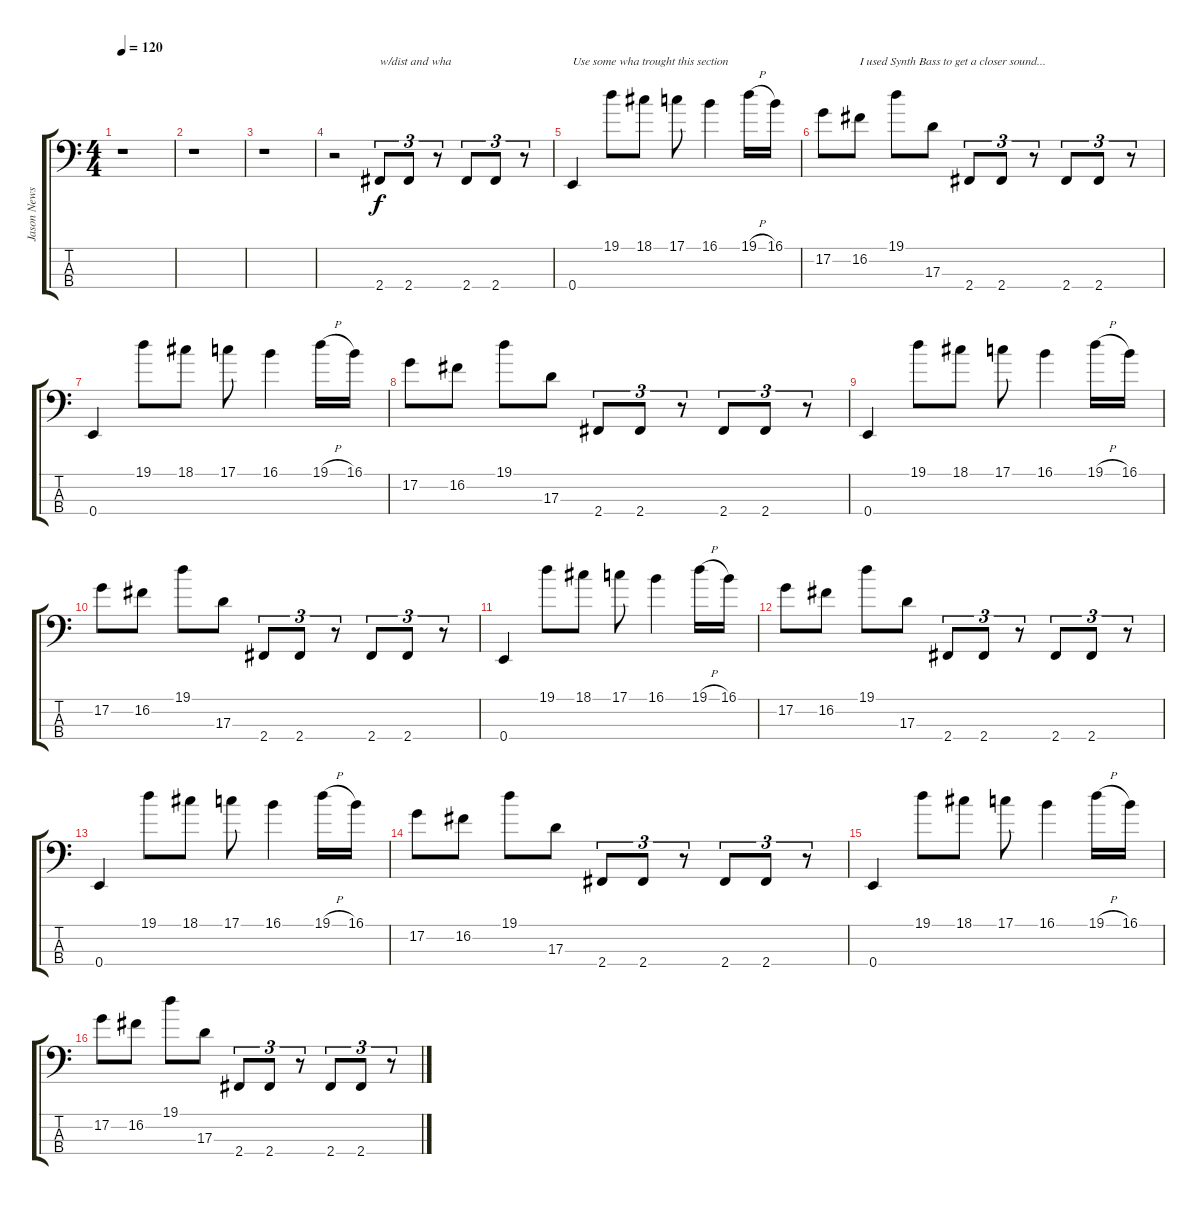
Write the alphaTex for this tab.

\track ("Jason Newsted" "Jason News") {instrument electricbasspick}
\staff {score tabs}
\tuning (G2 D2 A1 E1) {hide}
\ts (4 4)
\tempo 120
\clef f4
\ks c
r.1{dy f instrument electricbasspick} |
r.1 |
r.1 |
r.2 2.4.8{tu (3 2) txt "w/dist and wha" instrument synthbass2} 2.4.8{tu (3 2)} r.8{tu (3 2)} 2.4.8{tu (3 2)} 2.4.8{tu (3 2)} r.8{tu (3 2)} |
0.4.4{txt "Use some wha trought this section"} 19.1.8 18.1.8 17.1.8 16.1.4 19.1{h}.16 16.1.16 |
17.2.8 16.2.8{txt "I used Synth Bass to get a closer sound..."} 19.1.8 17.3.8 2.4.8{tu (3 2)} 2.4.8{tu (3 2)} r.8{tu (3 2)} 2.4.8{tu (3 2)} 2.4.8{tu (3 2)} r.8{tu (3 2)} |
0.4.4 19.1.8 18.1.8 17.1.8 16.1.4 19.1{h}.16 16.1.16 |
17.2.8 16.2.8 19.1.8 17.3.8 2.4.8{tu (3 2)} 2.4.8{tu (3 2)} r.8{tu (3 2)} 2.4.8{tu (3 2)} 2.4.8{tu (3 2)} r.8{tu (3 2)} |
0.4.4 19.1.8 18.1.8 17.1.8 16.1.4 19.1{h}.16 16.1.16 |
17.2.8 16.2.8 19.1.8 17.3.8 2.4.8{tu (3 2)} 2.4.8{tu (3 2)} r.8{tu (3 2)} 2.4.8{tu (3 2)} 2.4.8{tu (3 2)} r.8{tu (3 2)} |
0.4.4 19.1.8 18.1.8 17.1.8 16.1.4 19.1{h}.16 16.1.16 |
17.2.8 16.2.8 19.1.8 17.3.8 2.4.8{tu (3 2)} 2.4.8{tu (3 2)} r.8{tu (3 2)} 2.4.8{tu (3 2)} 2.4.8{tu (3 2)} r.8{tu (3 2)} |
0.4.4 19.1.8 18.1.8 17.1.8 16.1.4 19.1{h}.16 16.1.16 |
17.2.8 16.2.8 19.1.8 17.3.8 2.4.8{tu (3 2)} 2.4.8{tu (3 2)} r.8{tu (3 2)} 2.4.8{tu (3 2)} 2.4.8{tu (3 2)} r.8{tu (3 2)} |
0.4.4 19.1.8 18.1.8 17.1.8 16.1.4 19.1{h}.16 16.1.16 |
17.2.8 16.2.8 19.1.8 17.3.8 2.4.8{tu (3 2)} 2.4.8{tu (3 2)} r.8{tu (3 2)} 2.4.8{tu (3 2)} 2.4.8{tu (3 2)} r.8{tu (3 2)}
